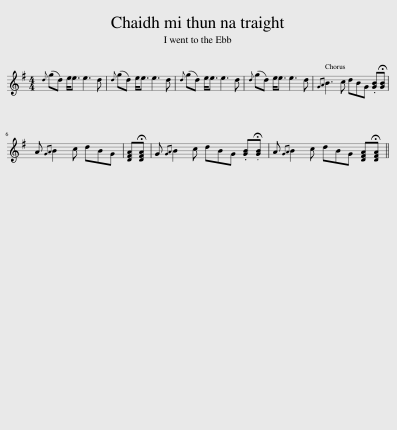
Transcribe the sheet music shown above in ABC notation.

X:1
L:1/8
M:4/4
I:linebreak $
K:G
V:1 treble
V:1
{d} (gd) e<e e3 d |{d} (gd) e<e e3 d |{d} (gd) e<e e3 d |{d} (gd) e<e e3 d |{GA} B3 c dBG .[GB]!fermata![GB] |$ %5
 A{GA} B2 c dBG | [DFA]!fermata![DFA] | G{GA} B2 c dBG .[GB].!fermata![GB] | A{GA} B2 c dBG [DFA]!fermata![DFA] || %9
